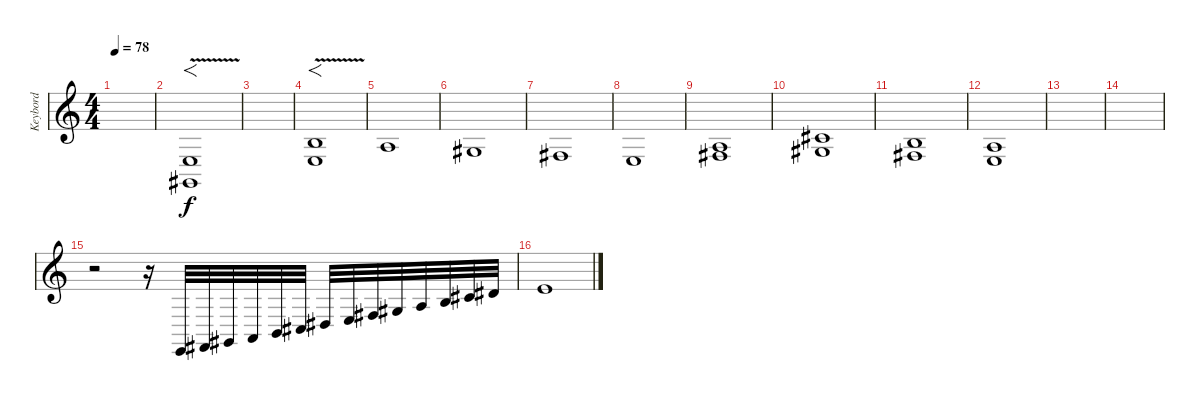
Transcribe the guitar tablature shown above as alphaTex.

\track ("Keybord" "Keybord") {instrument churchorgan}
\staff {score}
\tuning (E4 B3 G3 D3 A2 E2) {hide}
\ts (4 4)
\tempo 78
\clef g2
\ks c
|
(2.4{v} 4.6).1{f} |
|
(0.2{v} 2.4).1{f} |
2.3.1 |
1.3.1 |
4.4.1 |
2.4.1 |
(2.3 4.4).1 |
(2.2 1.3).1 |
(0.2 4.4).1 |
(2.3 2.4).1 |
|
|
r.2 r.16 0.6.32 2.6.32 4.6.32 0.5.32 2.5.32 4.5.32 1.4.32 2.4.32 4.4.32 1.3.32 2.3.32 0.2.32 2.2.32 4.2.32 |
0.1.1
